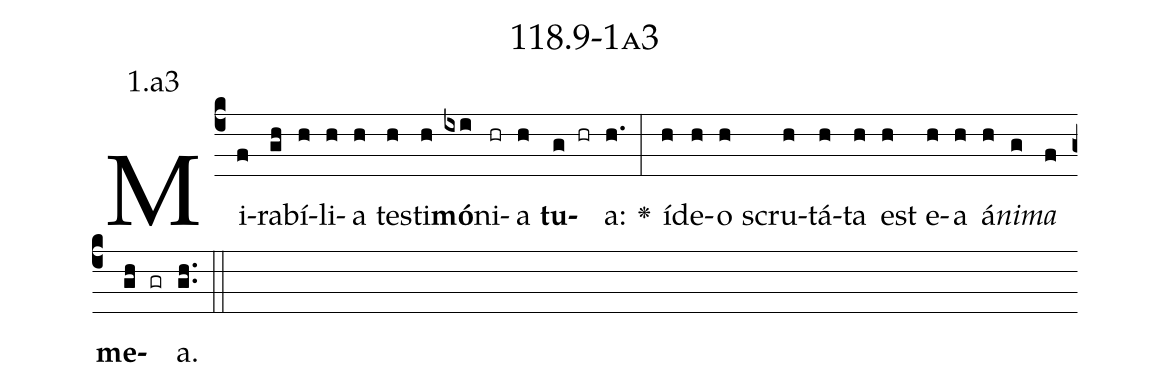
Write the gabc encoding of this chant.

name: 118.9-1a3;
annotation: 1.a3;
%%
(c4)Mi(f)ra(gh)bí(h)li(h)a(h) tes(h)ti(h)<b>mó</b>(ixi)ni(hr)a(h) <b>tu</b>(g hr)a:(h.) <v>\greheightstar</v>(:) íd(h)e(h)o(h) scru(h)tá(h)ta(h) est(h) e(h)a(h) á(h)<i>ni</i>(g)<i>ma</i>(f) <b>me</b>(gh gr)a.(gh..) (::)


%E(h) u(h) o(g) u(f) a(gh) e.(gh..) (::)
